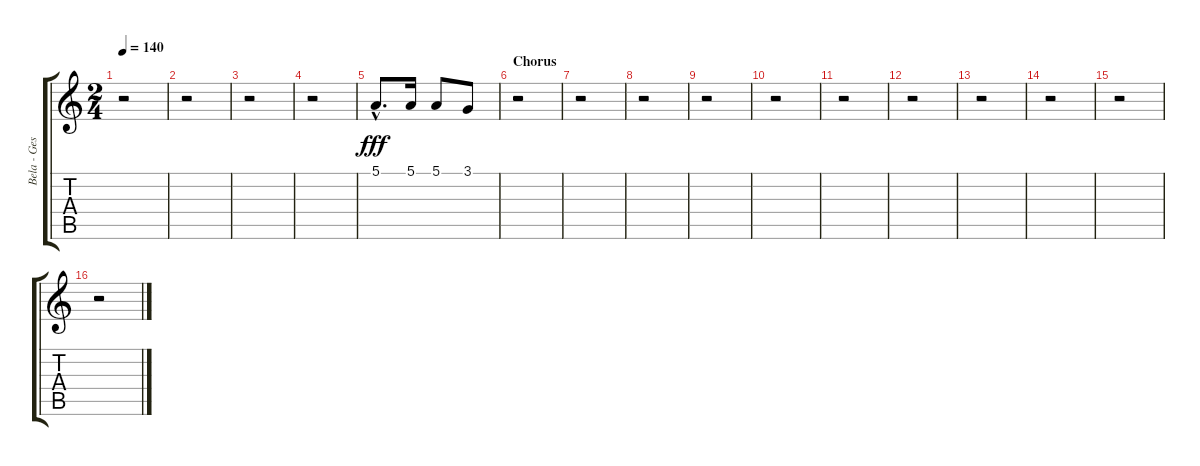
\track ("Bela - Gesang" "Bela - Ges") {instrument bassoon}
\staff {score tabs}
\tuning (E4 B3 G3 D3 A2 E2) {hide}
\ts (2 4)
\tempo 140
\clef g2
\ks c
r.2{dy fff} |
r.2 |
r.2 |
r.2 |
5.1{hac}.8{d} 5.1.16 5.1.8 3.1.8 |
\section ("" "Chorus")
r.2 |
r.2 |
r.2 |
r.2 |
r.2 |
r.2 |
r.2 |
r.2 |
r.2 |
r.2 |
r.2
